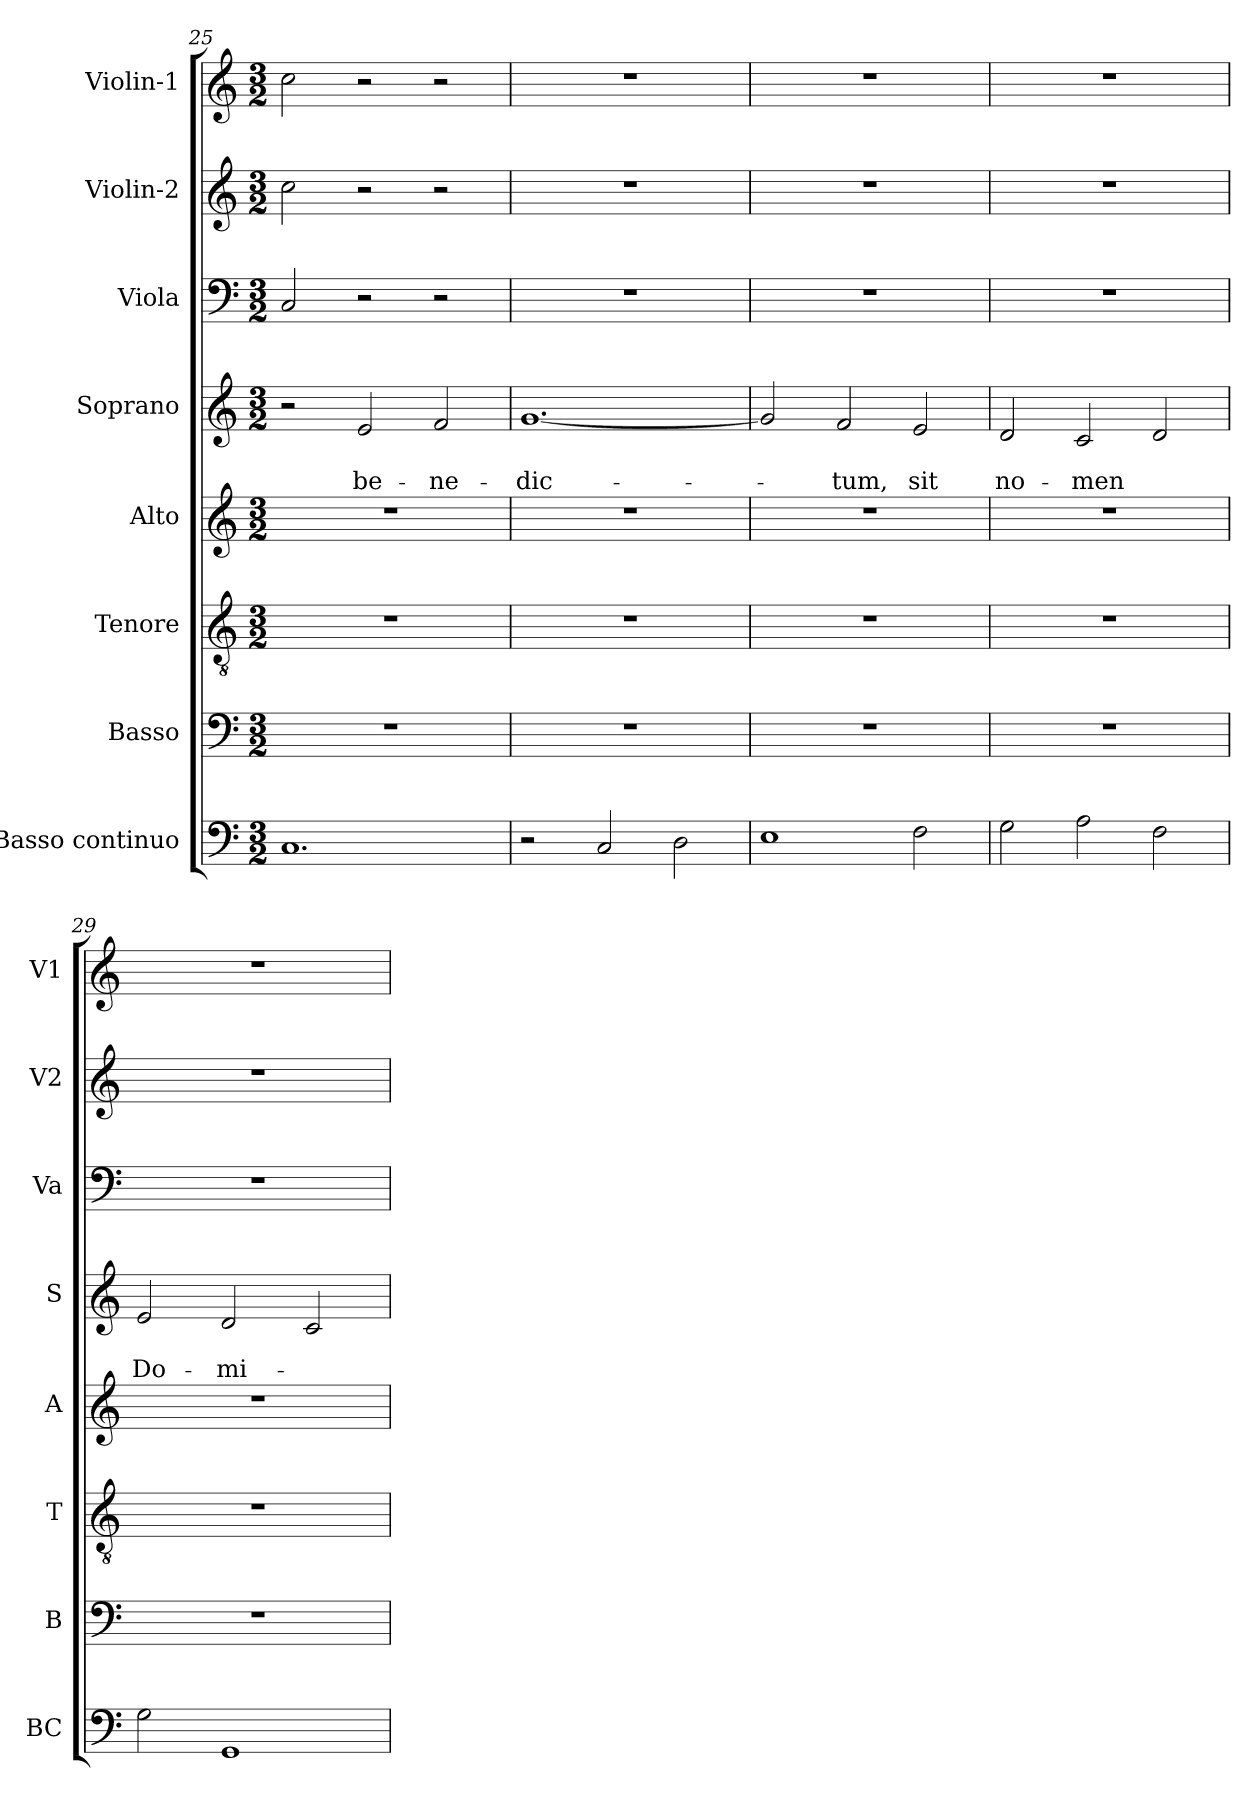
**kern	**kern	**kern	**kern	**kern	**text	**text	**kern	**kern	**kern
*part8	*part7	*part6	*part5	*part4	*part4	*part4	*part3	*part2	*part1
*staff8	*staff7	*staff6	*staff5	*staff4	*staff4	*staff4	*staff3	*staff2	*staff1
*I"Basso continuo	*I"Basso	*I"Tenore	*I"Alto	*I"Soprano	*	*	*I"Viola	*I"Violin-2	*I"Violin-1
*I'BC	*I'B	*I'T	*I'A	*I'S	*	*	*I'Va	*I'V2	*I'V1
*clefF4	*clefF4	*clefGv2	*clefG2	*clefG2	*	*	*clefF4	*clefG2	*clefG2
*k[]	*k[]	*k[]	*k[]	*k[]	*	*	*k[]	*k[]	*k[]
*C:	*C:	*C:	*C:	*C:	*	*	*C:	*C:	*C:
*M3/2	*M3/2	*M3/2	*M3/2	*M3/2	*	*	*M3/2	*M3/2	*M3/2
=25	=25	=25	=25	=25	=25	=25	=25	=25	=25
1.C	1.r	1.r	1.r	2r	.	.	2C/	2cc\	2cc\
!	!	!	!	!	!	!LO:LY:b	!	!	!
.	.	.	.	2e/	.	be-	2r	2r	2r
!	!	!	!	!	!	!LO:LY:b	!	!	!
.	.	.	.	2f/	.	-ne-	2r	2r	2r
=26	=26	=26	=26	=26	=26	=26	=26	=26	=26
!	!	!	!	!	!	!LO:LY:b	!	!	!
2r	1.r	1.r	1.r	[1.g	.	-dic-	1.r	1.r	1.r
2C/	.	.	.	.	.	.	.	.	.
2D\	.	.	.	.	.	.	.	.	.
=27	=27	=27	=27	=27	=27	=27	=27	=27	=27
1E	1.r	1.r	1.r	2g/]	.	.	1.r	1.r	1.r
!	!	!	!	!	!	!LO:LY:b	!	!	!
.	.	.	.	2f/	.	-tum,	.	.	.
!	!	!	!	!	!	!LO:LY:b	!	!	!
2F\	.	.	.	2e/	.	sit	.	.	.
!!LO:LB:g=z
=28	=28	=28	=28	=28	=28	=28	=28	=28	=28
!	!	!	!	!	!	!LO:LY:b	!	!	!
2G\	1.r	1.r	1.r	2d/	.	no-	1.r	1.r	1.r
!	!	!	!	!	!	!LO:LY:b	!	!	!
2A\	.	.	.	2c/	.	-men	.	.	.
2F\	.	.	.	2d/	.	.	.	.	.
=29	=29	=29	=29	=29	=29	=29	=29	=29	=29
!	!	!	!	!	!	!LO:LY:b	!	!	!
2G\	1.r	1.r	1.r	2e/	.	Do-	1.r	1.r	1.r
!	!	!	!	!	!	!LO:LY:b	!	!	!
1GG	.	.	.	2d/	.	-mi-	.	.	.
.	.	.	.	2c/	.	.	.	.	.
=	=	=	=	=	=	=	=	=	=
*-	*-	*-	*-	*-	*-	*-	*-	*-	*-
